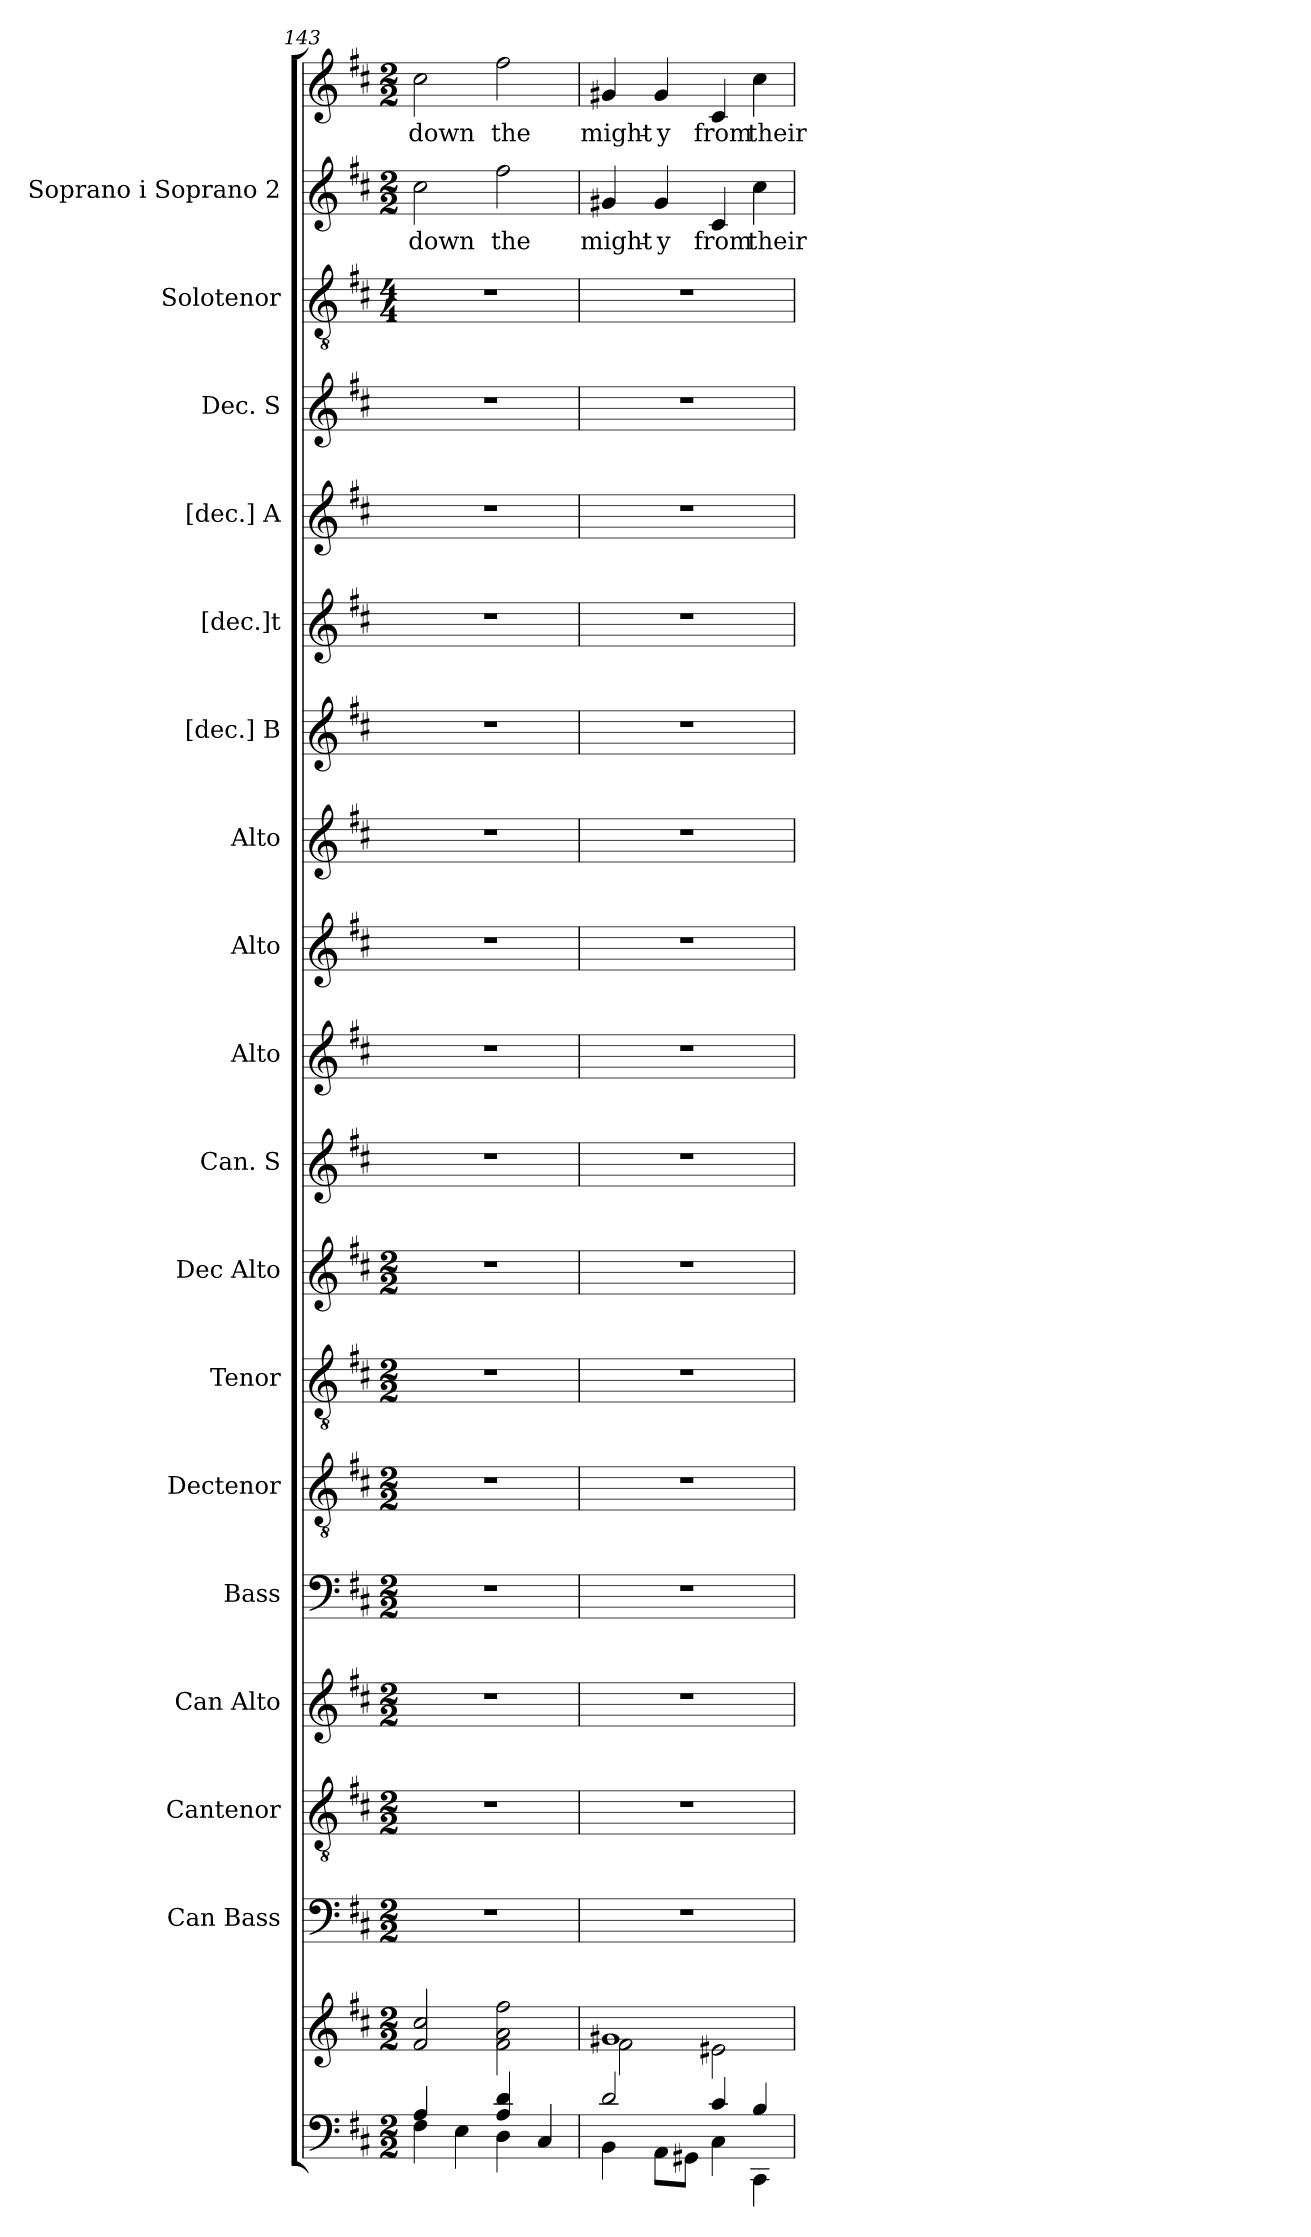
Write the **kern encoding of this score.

**kern	**kern	**kern	**kern	**kern	**kern	**kern	**kern	**kern	**kern	**kern	**kern	**kern	**kern	**kern	**kern	**kern	**kern	**kern	**text	**kern	**text
*part19	*part18	*part17	*part16	*part15	*part14	*part13	*part12	*part11	*part10	*part9	*part8	*part7	*part6	*part5	*part4	*part3	*part2	*part1	*part1	*part1	*part1
*staff20	*staff19	*staff18	*staff17	*staff16	*staff15	*staff14	*staff13	*staff12	*staff11	*staff10	*staff9	*staff8	*staff7	*staff6	*staff5	*staff4	*staff3	*staff2	*staff2	*staff1	*staff1
*	*	*I"Can Bass	*I"Cantenor	*I"Can Alto	*I"Bass	*I"Dectenor	*I"Tenor	*I"Dec Alto	*I"Can. S	*I"Alto	*I"Alto	*I"Alto	*I"[dec.] B	*I"[dec.]t	*I"[dec.] A	*I"Dec. S	*I"Solotenor	*I"Soprano i Soprano 2	*	*	*
*	*	*	*	*I'Can Alto	*I'Bass	*I'Dectenor	*	*I'Dec Alto	*	*	*	*	*	*	*	*	*	*I'Si	*	*	*
*clefF4	*clefG2	*clefF4	*clefGv2	*clefG2	*clefF4	*clefGv2	*clefGv2	*clefG2	*clefG2	*clefG2	*clefG2	*clefG2	*clefG2	*clefG2	*clefG2	*clefG2	*clefGv2	*clefG2	*	*clefG2	*
*k[f#c#]	*k[f#c#]	*k[f#c#]	*k[f#c#]	*k[f#c#]	*k[f#c#]	*k[f#c#]	*k[f#c#]	*k[f#c#]	*k[f#c#]	*k[f#c#]	*k[f#c#]	*k[f#c#]	*k[f#c#]	*k[f#c#]	*k[f#c#]	*k[f#c#]	*k[f#c#]	*k[f#c#]	*	*k[f#c#]	*
*D:	*D:	*D:	*D:	*D:	*D:	*D:	*D:	*D:	*D:	*D:	*D:	*D:	*D:	*D:	*D:	*D:	*D:	*D:	*	*D:	*
*M2/2	*M2/2	*M2/2	*M2/2	*M2/2	*M2/2	*M2/2	*M2/2	*M2/2	*	*	*	*	*	*	*	*	*M4/4	*M2/2	*	*M2/2	*
=143	=143	=143	=143	=143	=143	=143	=143	=143	=143	=143	=143	=143	=143	=143	=143	=143	=143	=143	=143	=143	=143
*^	*	*	*	*	*	*	*	*	*	*	*	*	*	*	*	*	*	*	*	*	*
!	!	!	!	!	!	!	!	!	!	!	!	!	!	!	!	!	!	!	!	!LO:LY:b	!	!LO:LY:b
4A/	4F#\	2f#/ 2cc#/	1r	1r	1r	1r	1r	1r	1r	1r	1r	1r	1r	1r	1r	1r	1r	1r	2cc#\	down	2cc#\	down
4ryy	4E\	.	.	.	.	.	.	.	.	.	.	.	.	.	.	.	.	.	.	.	.	.
!	!	!	!	!	!	!	!	!	!	!	!	!	!	!	!	!	!	!	!	!LO:LY:b	!	!LO:LY:b
4A/ 4d/	4D\	2f#\ 2a\ 2ff#\	.	.	.	.	.	.	.	.	.	.	.	.	.	.	.	.	2ff#\	the	2ff#\	the
4C#/	4ryy	.	.	.	.	.	.	.	.	.	.	.	.	.	.	.	.	.	.	.	.	.
=144	=144	=144	=144	=144	=144	=144	=144	=144	=144	=144	=144	=144	=144	=144	=144	=144	=144	=144	=144	=144	=144	=144
*	*	*^	*	*	*	*	*	*	*	*	*	*	*	*	*	*	*	*	*	*	*	*
!	!	!	!	!	!	!	!	!	!	!	!	!	!	!	!	!	!	!	!	!	!LO:LY:b	!	!LO:LY:b
2d/	4BB\	1g#X	2f#\	1r	1r	1r	1r	1r	1r	1r	1r	1r	1r	1r	1r	1r	1r	1r	1r	4g#X/	might-	4g#X/	might-
!	!	!	!	!	!	!	!	!	!	!	!	!	!	!	!	!	!	!	!	!	!LO:LY:b:rj	!	!LO:LY:b:rj
.	8AA\L	.	.	.	.	.	.	.	.	.	.	.	.	.	.	.	.	.	.	4g#/	-y	4g#/	-y
.	8GG#X\J	.	.	.	.	.	.	.	.	.	.	.	.	.	.	.	.	.	.	.	.	.	.
!	!	!	!	!	!	!	!	!	!	!	!	!	!	!	!	!	!	!	!	!	!LO:LY:b	!	!LO:LY:b
4c#/	4C#\	.	2e#X\	.	.	.	.	.	.	.	.	.	.	.	.	.	.	.	.	4c#/	from	4c#/	from
!	!	!	!	!	!	!	!	!	!	!	!	!	!	!	!	!	!	!	!	!	!LO:LY:b	!	!LO:LY:b
4B/	4CC#\	.	.	.	.	.	.	.	.	.	.	.	.	.	.	.	.	.	.	4cc#\	their	4cc#\	their
*v	*v	*	*	*	*	*	*	*	*	*	*	*	*	*	*	*	*	*	*	*	*	*	*
*	*v	*v	*	*	*	*	*	*	*	*	*	*	*	*	*	*	*	*	*	*	*	*
=	=	=	=	=	=	=	=	=	=	=	=	=	=	=	=	=	=	=	=	=	=
*-	*-	*-	*-	*-	*-	*-	*-	*-	*-	*-	*-	*-	*-	*-	*-	*-	*-	*-	*-	*-	*-
